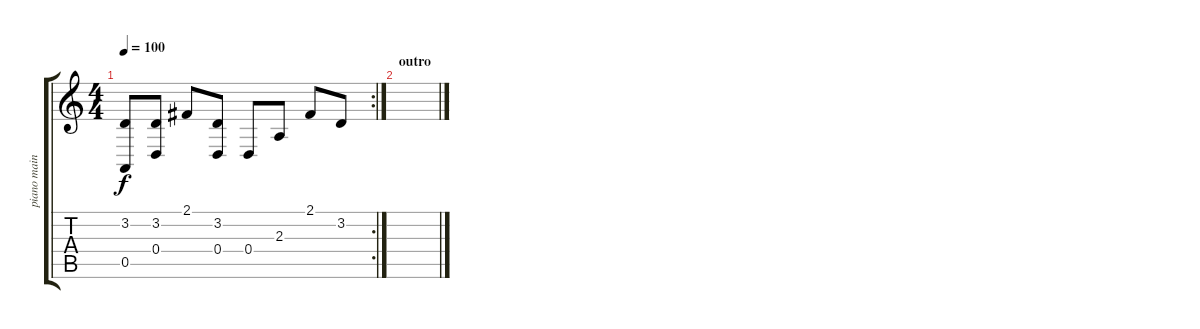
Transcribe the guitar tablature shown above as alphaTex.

\track ("piano main droite" "piano main") {instrument acousticgrandpiano}
\staff {score tabs}
\tuning (E4 B3 G3 D3 A2 E2) {hide}
\rc 2
\ts (4 4)
\tempo 100
\clef g2
\ks c
(3.2 0.5).8{dy f} (3.2 0.4).8 2.1.8 (3.2 0.4).8 0.4.8 2.3.8 2.1.8 3.2.8 |
\section ("" "outro")
